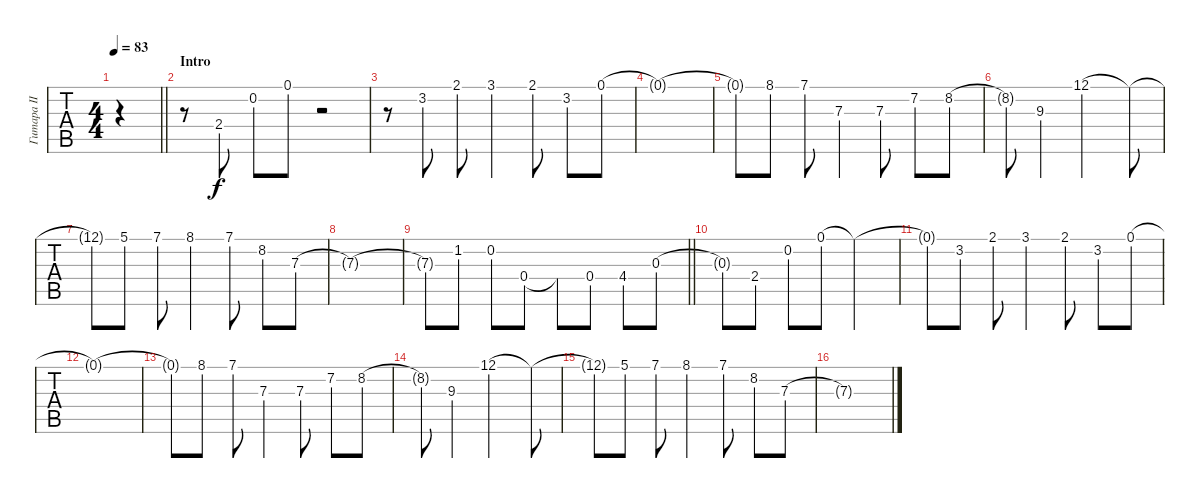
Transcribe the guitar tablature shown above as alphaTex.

\track ("Гитара II" "Гитара II") {instrument electricguitarjazz}
\staff {tabs}
\tuning (E4 B3 G3 D3 A2 D2) {hide}
\ts (4 4)
\tempo 83
\clef g2
\barLineRight lightlight
\ks c
|
\section ("" "Intro")
r.8 2.4.8 0.2.8 0.1.8 r.2 |
r.8 3.2.8 2.1.8 3.1.4 2.1.8 3.2.8 0.1.8 |
0.1{t}.1 |
0.1{t}.8 8.1.8 7.1.8 7.3.4 7.3.8 7.2.8 8.2.8 |
8.2{t}.8 9.3.4 12.1.2 12.1{t}.8 |
12.1{t}.8 5.1.8 7.1.8 8.1.4 7.1.8 8.2.8 7.3.8 |
7.3{t}.1 |
\barLineRight lightlight
7.3{t}.8 1.2.8 0.2.8 0.4.8 0.4{t}.8 0.4.8 4.4.8 0.3.8 |
0.3{t}.8 2.4.8 0.2.8 0.1.8 0.1{t}.2 |
0.1{t}.8 3.2.8 2.1.8 3.1.4 2.1.8 3.2.8 0.1.8 |
0.1{t}.1 |
0.1{t}.8 8.1.8 7.1.8 7.3.4 7.3.8 7.2.8 8.2.8 |
8.2{t}.8 9.3.4 12.1.2 12.1{t}.8 |
12.1{t}.8 5.1.8 7.1.8 8.1.4 7.1.8 8.2.8 7.3.8 |
7.3{t}.1
